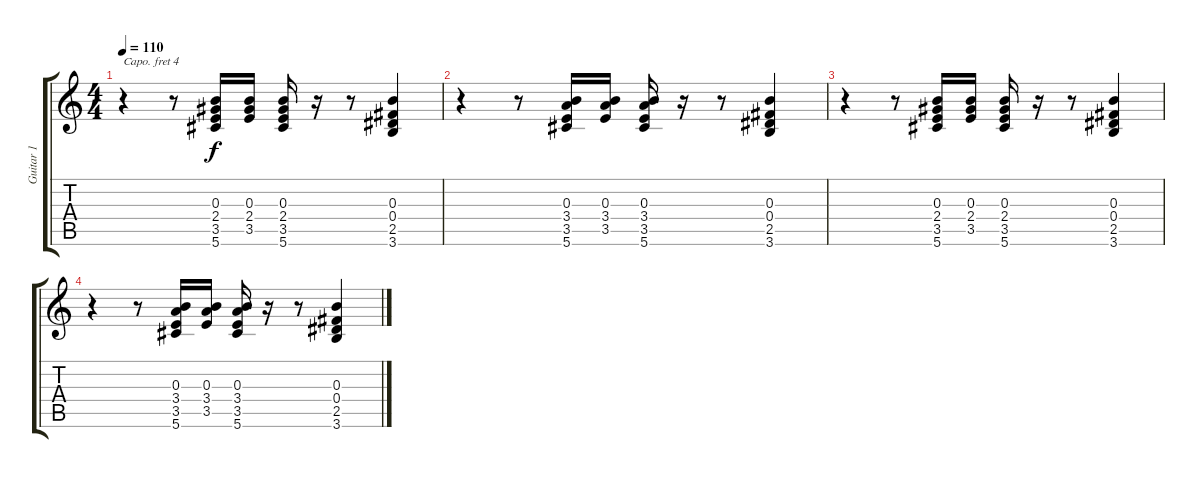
\track ("Guitar 1" "Guitar 1") {instrument acousticguitarsteel}
\staff {score tabs}
\capo 4
\tuning (E4 B3 G3 D3 A2 E2) {hide}
\ts (4 4)
\tempo 110
\clef g2
\ks c
r.4{dy f} r.8 (0.3 2.4 3.5 5.6).16 (0.3 2.4 3.5).16 (0.3 2.4 3.5 5.6).16 r.16 r.8 (0.3 0.4 2.5 3.6).4 |
r.4 r.8 (0.3 3.4 3.5 5.6).16 (0.3 3.4 3.5).16 (0.3 3.4 3.5 5.6).16 r.16 r.8 (0.3 0.4 2.5 3.6).4 |
r.4 r.8 (0.3 2.4 3.5 5.6).16 (0.3 2.4 3.5).16 (0.3 2.4 3.5 5.6).16 r.16 r.8 (0.3 0.4 2.5 3.6).4 |
r.4 r.8 (0.3 3.4 3.5 5.6).16 (0.3 3.4 3.5).16 (0.3 3.4 3.5 5.6).16 r.16 r.8 (0.3 0.4 2.5 3.6).4
